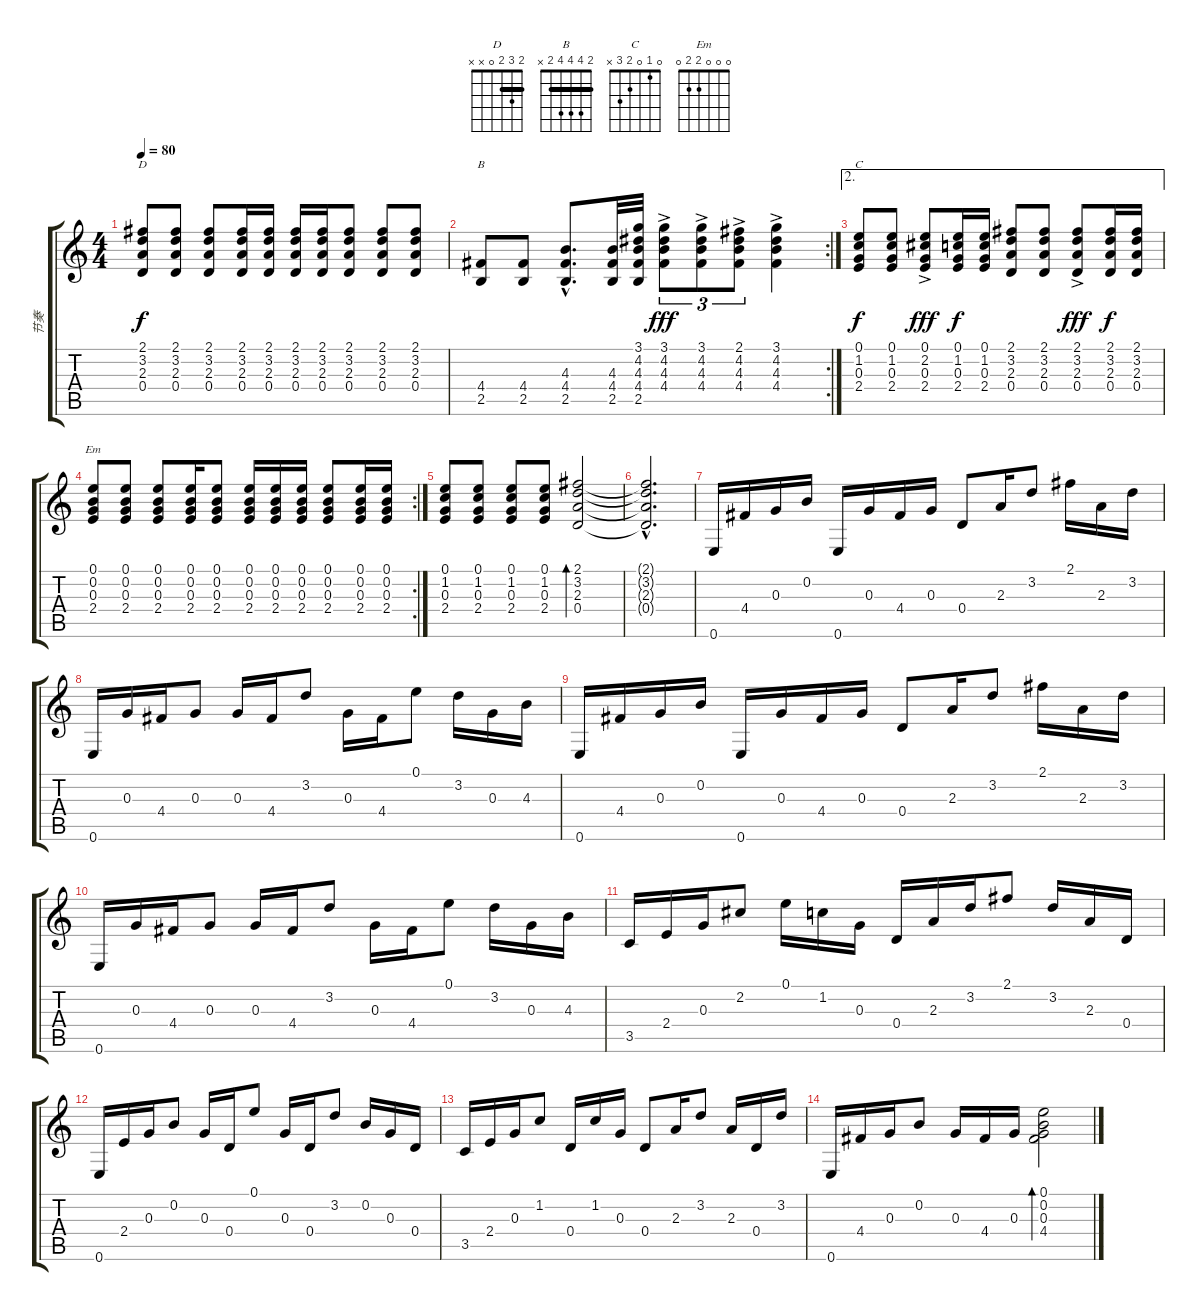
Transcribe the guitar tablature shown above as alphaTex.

\track ("节奏 " "节奏 ") {instrument acousticguitarsteel}
\staff {score tabs}
\tuning (E4 B3 G3 D3 A2 E2) {hide}
\chord ("D" 2 3 2 0 x x) {barre 2}
\chord ("B" 2 4 4 4 2 x) {barre 2}
\chord ("C" 0 1 0 2 3 x)
\chord ("Em" 0 0 0 2 2 0)
\ts (4 4)
\tempo 80
\clef g2
\ks c
(2.1 3.2 2.3 0.4).8{ch "D" dy f} (2.1 3.2 2.3 0.4).8 (2.1 3.2 2.3 0.4).8 (2.1 3.2 2.3 0.4).16 (2.1 3.2 2.3 0.4).16 (2.1 3.2 2.3 0.4).16 (2.1 3.2 2.3 0.4).16 (2.1 3.2 2.3 0.4).8 (2.1 3.2 2.3 0.4).8 (2.1 3.2 2.3 0.4).8 |
\rc 2
(4.4 2.5).8{ch "B"} (4.4 2.5).8 (4.3{hac} 4.4{hac} 2.5{hac}).8{d} (4.3 4.4 2.5).32 (3.1 4.2 4.3 4.4 2.5).32 (3.1 4.2 4.3 4.4{ac}).8{tu (3 2) dy fff} (3.1 4.2 4.3 4.4{ac}).8{tu (3 2)} (2.1 4.2 4.3 4.4{ac}).8{tu (3 2)} (3.1{ac} 4.2 4.3 4.4).4 |
\ae 2
(0.1 1.2 0.3 2.4).8{ch "C" dy f} (0.1 1.2 0.3 2.4).8 (0.1 2.2{ac} 0.3 2.4).8{dy fff} (0.1 1.2 0.3 2.4).16{dy f} (0.1 1.2 0.3 2.4).16 (2.1 3.2 2.3 0.4).8 (2.1 3.2 2.3 0.4).8 (2.1 3.2{ac} 2.3 0.4).8{dy fff} (2.1 3.2 2.3 0.4).16{dy f} (2.1 3.2 2.3 0.4).16 |
\rc 2
(0.1 0.2 0.3 2.4).8{ch "Em"} (0.1 0.2 0.3 2.4).8 (0.1 0.2 0.3 2.4).8 (0.1 0.2 0.3 2.4).16 (0.1 0.2 0.3 2.4).8 (0.1 0.2 0.3 2.4).16 (0.1 0.2 0.3 2.4).16 (0.1 0.2 0.3 2.4).16 (0.1 0.2 0.3 2.4).8 (0.1 0.2 0.3 2.4).16 (0.1 0.2 0.3 2.4).16 |
(0.1 1.2 0.3 2.4).8 (0.1 1.2 0.3 2.4).8 (0.1 1.2 0.3 2.4).8 (0.1 1.2 0.3 2.4).8 (2.1 3.2 2.3 0.4).2{bd 480} |
(2.1{hac t} 3.2{hac t} 2.3{hac t} 0.4{hac t}).2{d} |
0.6.16 4.4.16 0.3.16 0.2.16 0.6.16 0.3.16 4.4.16 0.3.16 0.4.8 2.3.16 3.2.8 2.1.16 2.3.16 3.2.16 |
0.6.16 0.3.16 4.4.16 0.3.8 0.3.16 4.4.16 3.2.8 0.3.16 4.4.16 0.1.8 3.2.16 0.3.16 4.3.16 |
0.6.16 4.4.16 0.3.16 0.2.16 0.6.16 0.3.16 4.4.16 0.3.16 0.4.8 2.3.16 3.2.8 2.1.16 2.3.16 3.2.16 |
0.6.16 0.3.16 4.4.16 0.3.8 0.3.16 4.4.16 3.2.8 0.3.16 4.4.16 0.1.8 3.2.16 0.3.16 4.3.16 |
3.5.16 2.4.16 0.3.16 2.2.8 0.1.16 1.2.16 0.3.16 0.4.16 2.3.16 3.2.16 2.1.8 3.2.16 2.3.16 0.4.16 |
0.6.16 2.4.16 0.3.16 0.2.8 0.3.16 0.4.16 0.1.8 0.3.16 0.4.16 3.2.8 0.2.16 0.3.16 0.4.16 |
3.5.16 2.4.16 0.3.16 1.2.8 0.4.16 1.2.16 0.3.16 0.4.8 2.3.16 3.2.8 2.3.16 0.4.16 3.2.16 |
0.6.16 4.4.16 0.3.16 0.2.8 0.3.16 4.4.16 0.3.16 (0.1 0.2 0.3 4.4).2{bd 240}
